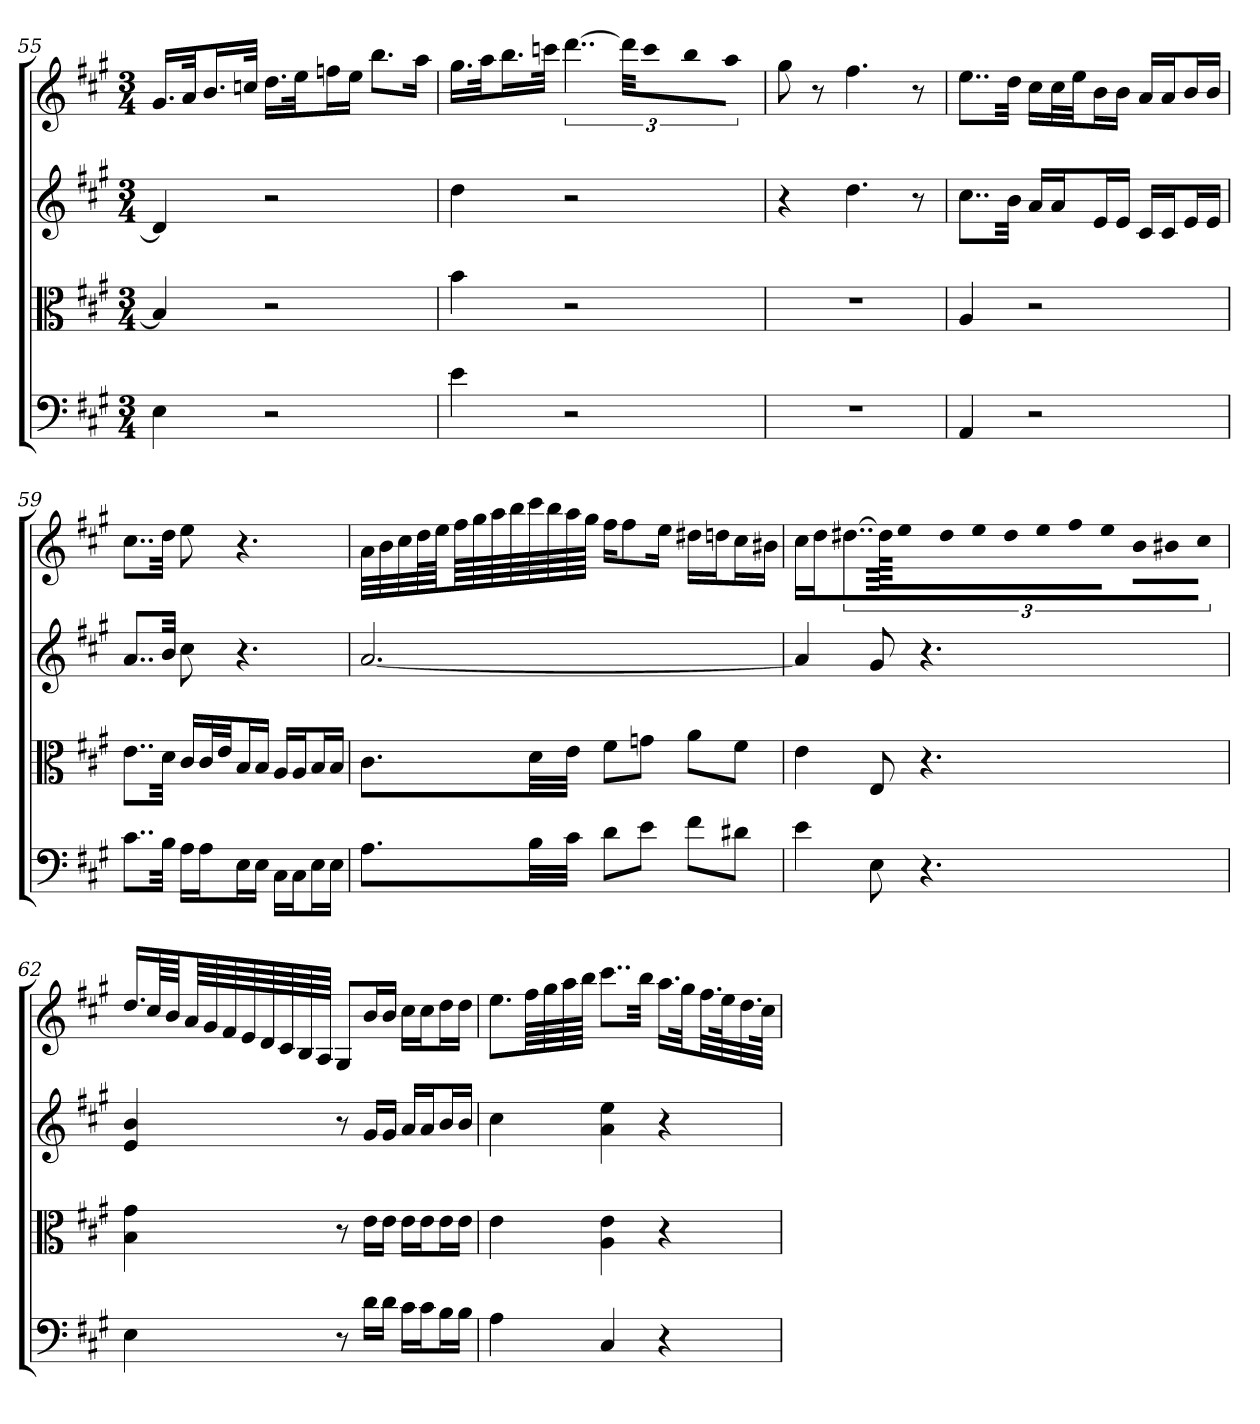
**kern	**kern	**kern	**kern
*part4	*part3	*part2	*part1
*staff4	*staff3	*staff2	*staff1
*clefF4	*clefC3	*	*
*k[f#c#g#]	*k[f#c#g#]	*k[f#c#g#]	*k[f#c#g#]
*A:	*A:	*A:	*A:
*M3/4	*M3/4	*M3/4	*M3/4
=55	=55	=55	=55
4E	4B]	4d]	16.g#LL
.	.	.	32aJk
.	.	.	16.bL
.	.	.	32ccnJJk
2r	2r	2r	16.ddLL
.	.	.	32eeJk
.	.	.	16ffnL
.	.	.	16eeJJ
.	.	.	8.bbL
.	.	.	16aaJk
=56	=56	=56	=56
4e	4b	4dd	16.gg#LL
.	.	.	32aaJk
.	.	.	16.bbL
.	.	.	32cccnJJk
2r	2r	2r	[6..ddd
.	.	.	48dddKLL]
.	.	.	16cccJ
.	.	.	16bbL
.	.	.	16aaJJ
=57	=57	=57	=57
2.r	2.r	4r	8gg#
.	.	.	8r
.	.	4.dd	4.ff#
.	.	8r	8r
=58	=58	=58	=58
4AA	4A	8..cc#L	8..eeL
.	.	32bJkk	32ddJkk
2r	2r	16aLL	16cc#LL
.	.	16aJ	32cc#L
.	.	.	32eeJJ
.	.	16eL	16bL
.	.	16eJJ	16bJJ
.	.	16c#LL	16aLL
.	.	16c#J	16aJ
.	.	16eL	16bL
.	.	16eJJ	16bJJ
=59	=59	=59	=59
8..c#\L	8..e\L	8..aL	8..cc#L
32B\Jkk	32d\Jkk	32bJkk	32ddJkk
16A\LL	16c#/LL	8cc#	8ee
16A\J	32c#/L	.	.
.	32e/JJ	.	.
16E\L	16B/L	4.r	4.r
16E\JJ	16B/JJ	.	.
16C#\LL	16A/LL	.	.
16C#\J	16A/J	.	.
16E\L	16B/L	.	.
16E\JJ	16B/JJ	.	.
=60	=60	=60	=60
8.A\L	8.c#\L	[2.a	32aLLL
.	.	.	32b
.	.	.	32cc#
.	.	.	64ddL
.	.	.	64eeJJJ
.	.	.	64ff#LLL
.	.	.	64gg#
.	.	.	64aa
.	.	.	64bb
32B\LL	32d\LL	.	64ccc#
.	.	.	64bb
32c#\JJJ	32e\JJJ	.	64aa
.	.	.	64gg#JJJJ
8d\L	8f#\L	.	16ff#KL
.	.	.	8ff#
8e\J	8gn\J	.	.
.	.	.	16eeJk
8f#\L	8a\L	.	16dd#XLL
.	.	.	16ddnJ
8d#X\J	8f#\J	.	16cc#L
.	.	.	16b#XJJ
=61	=61	=61	=61
4e	4e	4a]	16cc#LL
.	.	.	16ddJ
.	.	.	[12..dd#XJ
8E	8E	8g#	.
.	.	.	96dd#KLLL]
.	.	.	32ee
.	.	.	32dd#
.	.	.	32eeJJ
4.r	4.r	4.r	32dd#LL
.	.	.	32ee
.	.	.	32ff#
.	.	.	32eeJJJ
.	.	.	8bL
.	.	.	16b#XL
.	.	.	16cc#JJ
=62	=62	=62	=62
4E	4B 4g#	4e 4b	16.ddLL
.	.	.	64cc#LL
.	.	.	64bJJJ
.	.	.	64aLLL
.	.	.	64g#
.	.	.	64f#
.	.	.	64e
.	.	.	64d
.	.	.	64c#
.	.	.	64B
.	.	.	64AJJJJ
8r	8r	8r	8G#L
16d\LL	16e\LL	16g#LL	16bL
16d\JJ	16e\JJ	16g#JJ	16bJJ
16c#\LL	16e\LL	16aLL	16cc#LL
16c#\J	16e\J	16aJ	16cc#J
16B\L	16e\L	16bL	16ddL
16B\JJ	16e\JJ	16bJJ	16ddJJ
=63	=63	=63	=63
4A	4e	4cc#	8.eeL
.	.	.	64ff#LLL
.	.	.	64gg#
.	.	.	64aa
.	.	.	64bbJJJJ
4C#	4A 4e	4a 4ee	8..ccc#L
.	.	.	32bbJkk
4r	4r	4r	16.aaLL
.	.	.	32gg#Jk
.	.	.	32.ff#LL
.	.	.	64eeK
.	.	.	32.dd
.	.	.	64cc#JJJk
=	=	=	=
*-	*-	*-	*-
